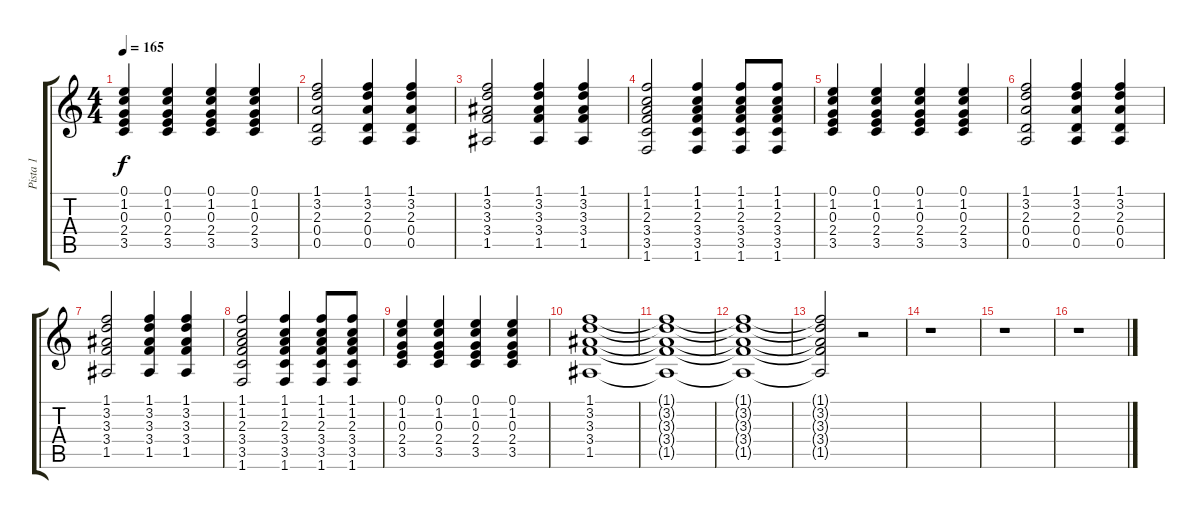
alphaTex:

\track ("Pista 1" "Pista 1") {instrument acousticguitarsteel}
\staff {score tabs}
\tuning (E4 B3 G3 D3 A2 E2) {hide}
\ts (4 4)
\tempo 165
\clef g2
\ks c
(0.1 1.2 0.3 2.4 3.5).4{dy f} (0.1 1.2 0.3 2.4 3.5).4 (0.1 1.2 0.3 2.4 3.5).4 (0.1 1.2 0.3 2.4 3.5).4 |
(1.1 3.2 2.3 0.4 0.5).2 (1.1 3.2 2.3 0.4 0.5).4 (1.1 3.2 2.3 0.4 0.5).4 |
(1.1 3.2 3.3 3.4 1.5).2 (1.1 3.2 3.3 3.4 1.5).4 (1.1 3.2 3.3 3.4 1.5).4 |
(1.1 1.2 2.3 3.4 3.5 1.6).2 (1.1 1.2 2.3 3.4 3.5 1.6).4 (1.1 1.2 2.3 3.4 3.5 1.6).8 (1.1 1.2 2.3 3.4 3.5 1.6).8 |
(0.1 1.2 0.3 2.4 3.5).4 (0.1 1.2 0.3 2.4 3.5).4 (0.1 1.2 0.3 2.4 3.5).4 (0.1 1.2 0.3 2.4 3.5).4 |
(1.1 3.2 2.3 0.4 0.5).2 (1.1 3.2 2.3 0.4 0.5).4 (1.1 3.2 2.3 0.4 0.5).4 |
(1.1 3.2 3.3 3.4 1.5).2 (1.1 3.2 3.3 3.4 1.5).4 (1.1 3.2 3.3 3.4 1.5).4 |
(1.1 1.2 2.3 3.4 3.5 1.6).2 (1.1 1.2 2.3 3.4 3.5 1.6).4 (1.1 1.2 2.3 3.4 3.5 1.6).8 (1.1 1.2 2.3 3.4 3.5 1.6).8 |
(0.1 1.2 0.3 2.4 3.5).4 (0.1 1.2 0.3 2.4 3.5).4 (0.1 1.2 0.3 2.4 3.5).4 (0.1 1.2 0.3 2.4 3.5).4 |
(1.1 3.2 3.3 3.4 1.5).1 |
(1.1{t} 3.2{t} 3.3{t} 3.4{t} 1.5{t}).1 |
(1.1{t} 3.2{t} 3.3{t} 3.4{t} 1.5{t}).1 |
(1.1{t} 3.2{t} 3.3{t} 3.4{t} 1.5{t}).2 r.2 |
r.1 |
r.1 |
r.1
